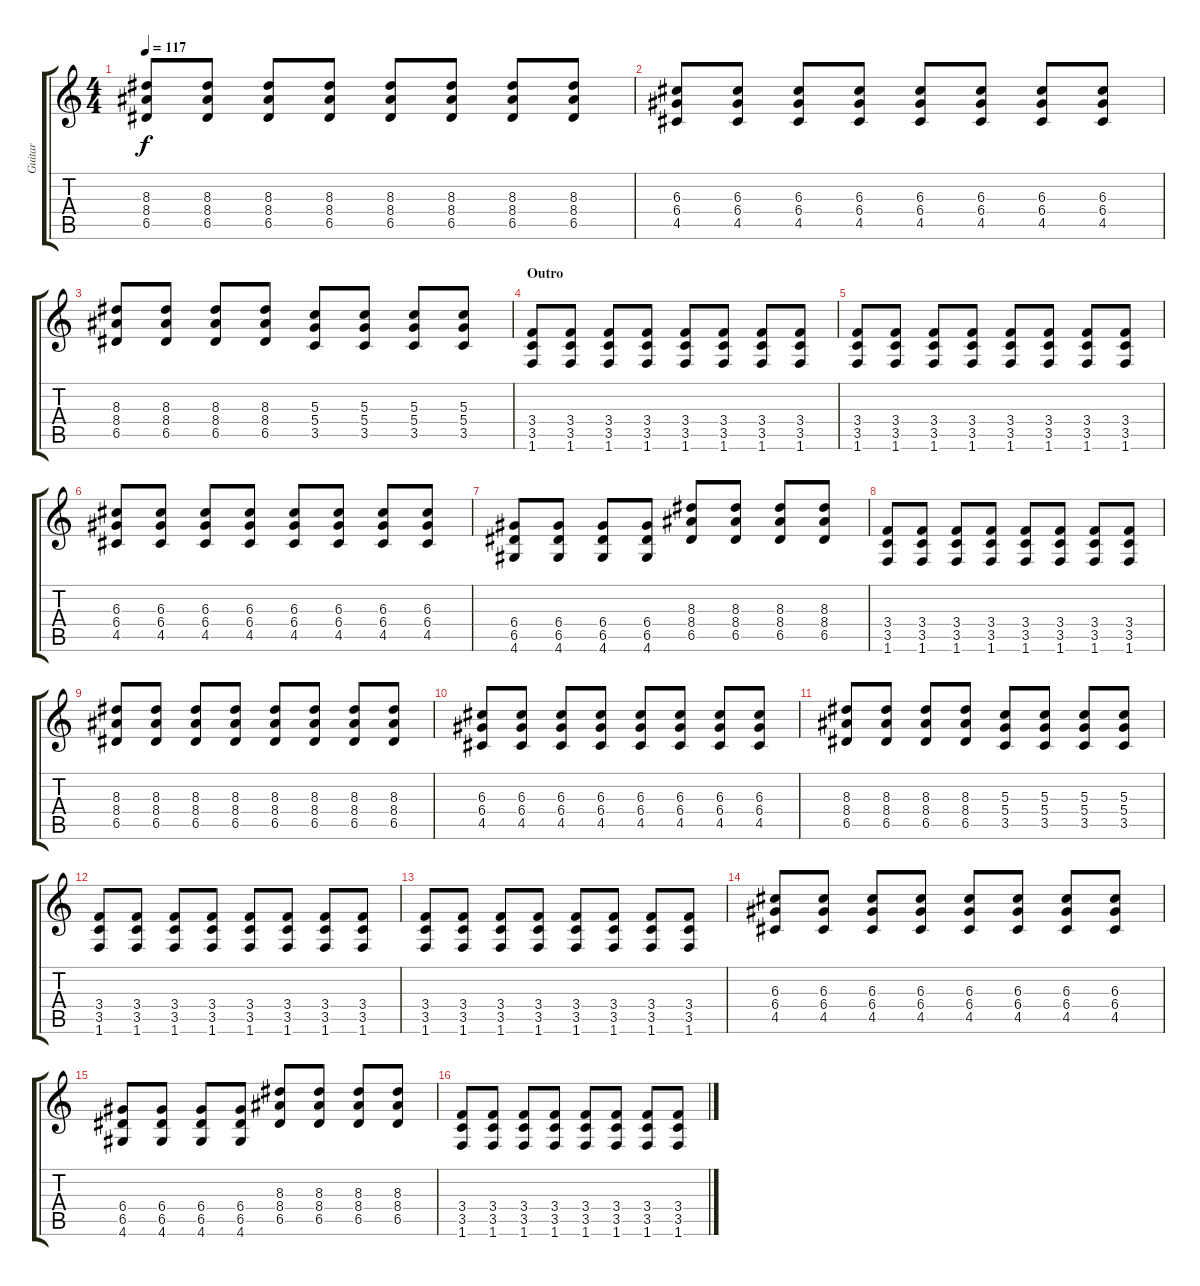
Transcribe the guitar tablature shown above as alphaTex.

\track ("Guitar" "Guitar") {instrument distortionguitar}
\staff {score tabs}
\tuning (E4 B3 G3 D3 A2 E2) {hide}
\ts (4 4)
\tempo 117
\clef g2
\ks c
(8.3 8.4 6.5).8{dy f} (8.3 8.4 6.5).8 (8.3 8.4 6.5).8 (8.3 8.4 6.5).8 (8.3 8.4 6.5).8 (8.3 8.4 6.5).8 (8.3 8.4 6.5).8 (8.3 8.4 6.5).8 |
(6.3 6.4 4.5).8 (6.3 6.4 4.5).8 (6.3 6.4 4.5).8 (6.3 6.4 4.5).8 (6.3 6.4 4.5).8 (6.3 6.4 4.5).8 (6.3 6.4 4.5).8 (6.3 6.4 4.5).8 |
(8.3 8.4 6.5).8 (8.3 8.4 6.5).8 (8.3 8.4 6.5).8 (8.3 8.4 6.5).8 (5.3 5.4 3.5).8 (5.3 5.4 3.5).8 (5.3 5.4 3.5).8 (5.3 5.4 3.5).8 |
\section ("" "Outro")
(3.4 3.5 1.6).8{instrument distortionguitar} (3.4 3.5 1.6).8 (3.4 3.5 1.6).8 (3.4 3.5 1.6).8 (3.4 3.5 1.6).8 (3.4 3.5 1.6).8 (3.4 3.5 1.6).8 (3.4 3.5 1.6).8 |
(3.4 3.5 1.6).8 (3.4 3.5 1.6).8 (3.4 3.5 1.6).8 (3.4 3.5 1.6).8 (3.4 3.5 1.6).8 (3.4 3.5 1.6).8 (3.4 3.5 1.6).8 (3.4 3.5 1.6).8 |
(6.3 6.4 4.5).8 (6.3 6.4 4.5).8 (6.3 6.4 4.5).8 (6.3 6.4 4.5).8 (6.3 6.4 4.5).8 (6.3 6.4 4.5).8 (6.3 6.4 4.5).8 (6.3 6.4 4.5).8 |
(6.4 6.5 4.6).8 (6.4 6.5 4.6).8 (6.4 6.5 4.6).8 (6.4 6.5 4.6).8 (8.3 8.4 6.5).8 (8.3 8.4 6.5).8 (8.3 8.4 6.5).8 (8.3 8.4 6.5).8 |
(3.4 3.5 1.6).8 (3.4 3.5 1.6).8 (3.4 3.5 1.6).8 (3.4 3.5 1.6).8 (3.4 3.5 1.6).8 (3.4 3.5 1.6).8 (3.4 3.5 1.6).8 (3.4 3.5 1.6).8 |
(8.3 8.4 6.5).8 (8.3 8.4 6.5).8 (8.3 8.4 6.5).8 (8.3 8.4 6.5).8 (8.3 8.4 6.5).8 (8.3 8.4 6.5).8 (8.3 8.4 6.5).8 (8.3 8.4 6.5).8 |
(6.3 6.4 4.5).8 (6.3 6.4 4.5).8 (6.3 6.4 4.5).8 (6.3 6.4 4.5).8 (6.3 6.4 4.5).8 (6.3 6.4 4.5).8 (6.3 6.4 4.5).8 (6.3 6.4 4.5).8 |
(8.3 8.4 6.5).8 (8.3 8.4 6.5).8 (8.3 8.4 6.5).8 (8.3 8.4 6.5).8 (5.3 5.4 3.5).8 (5.3 5.4 3.5).8 (5.3 5.4 3.5).8 (5.3 5.4 3.5).8 |
(3.4 3.5 1.6).8{instrument overdrivenguitar} (3.4 3.5 1.6).8 (3.4 3.5 1.6).8 (3.4 3.5 1.6).8 (3.4 3.5 1.6).8 (3.4 3.5 1.6).8 (3.4 3.5 1.6).8 (3.4 3.5 1.6).8 |
(3.4 3.5 1.6).8 (3.4 3.5 1.6).8 (3.4 3.5 1.6).8 (3.4 3.5 1.6).8 (3.4 3.5 1.6).8 (3.4 3.5 1.6).8 (3.4 3.5 1.6).8 (3.4 3.5 1.6).8 |
(6.3 6.4 4.5).8 (6.3 6.4 4.5).8 (6.3 6.4 4.5).8 (6.3 6.4 4.5).8 (6.3 6.4 4.5).8 (6.3 6.4 4.5).8 (6.3 6.4 4.5).8 (6.3 6.4 4.5).8 |
(6.4 6.5 4.6).8 (6.4 6.5 4.6).8 (6.4 6.5 4.6).8 (6.4 6.5 4.6).8 (8.3 8.4 6.5).8 (8.3 8.4 6.5).8 (8.3 8.4 6.5).8 (8.3 8.4 6.5).8 |
(3.4 3.5 1.6).8 (3.4 3.5 1.6).8 (3.4 3.5 1.6).8 (3.4 3.5 1.6).8 (3.4 3.5 1.6).8 (3.4 3.5 1.6).8 (3.4 3.5 1.6).8 (3.4 3.5 1.6).8
